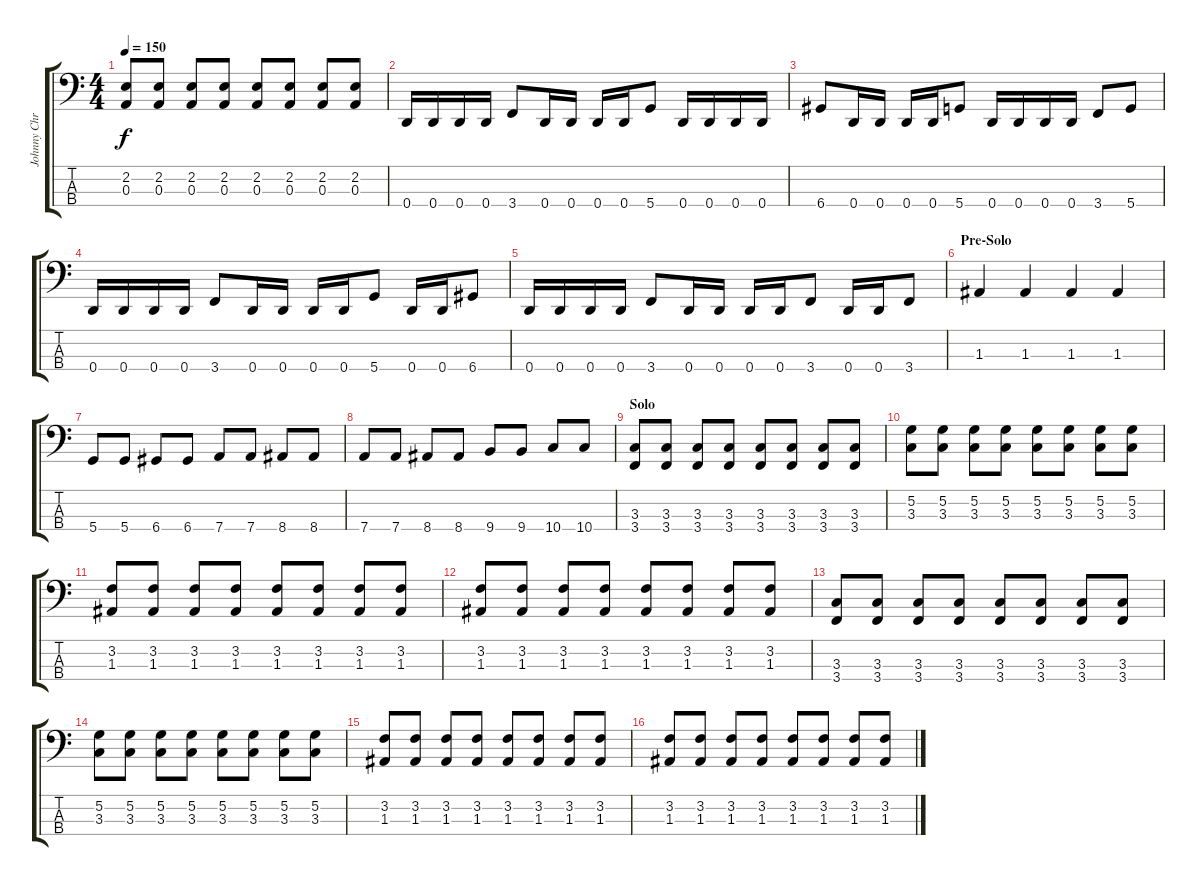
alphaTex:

\track ("Johnny Christ" "Johnny Chr") {instrument electricbassfinger}
\staff {score tabs}
\tuning (G2 D2 A1 D1) {hide}
\ts (4 4)
\tempo 150
\clef f4
\ks c
(2.2 0.3).8{dy f} (2.2 0.3).8 (2.2 0.3).8 (2.2 0.3).8 (2.2 0.3).8 (2.2 0.3).8 (2.2 0.3).8 (2.2 0.3).8 |
0.4.16 0.4.16 0.4.16 0.4.16 3.4.8 0.4.16 0.4.16 0.4.16 0.4.16 5.4.8 0.4.16 0.4.16 0.4.16 0.4.16 |
6.4.8 0.4.16 0.4.16 0.4.16 0.4.16 5.4.8 0.4.16 0.4.16 0.4.16 0.4.16 3.4.8 5.4.8 |
0.4.16 0.4.16 0.4.16 0.4.16 3.4.8 0.4.16 0.4.16 0.4.16 0.4.16 5.4.8 0.4.16 0.4.16 6.4.8 |
0.4.16 0.4.16 0.4.16 0.4.16 3.4.8 0.4.16 0.4.16 0.4.16 0.4.16 3.4.8 0.4.16 0.4.16 3.4.8 |
\section ("" "Pre-Solo")
1.3.4 1.3.4 1.3.4 1.3.4 |
5.4.8 5.4.8 6.4.8 6.4.8 7.4.8 7.4.8 8.4.8 8.4.8 |
7.4.8 7.4.8 8.4.8 8.4.8 9.4.8 9.4.8 10.4.8 10.4.8 |
\section ("" "Solo")
(3.3 3.4).8 (3.3 3.4).8 (3.3 3.4).8 (3.3 3.4).8 (3.3 3.4).8 (3.3 3.4).8 (3.3 3.4).8 (3.3 3.4).8 |
(5.2 3.3).8 (5.2 3.3).8 (5.2 3.3).8 (5.2 3.3).8 (5.2 3.3).8 (5.2 3.3).8 (5.2 3.3).8 (5.2 3.3).8 |
(3.2 1.3).8 (3.2 1.3).8 (3.2 1.3).8 (3.2 1.3).8 (3.2 1.3).8 (3.2 1.3).8 (3.2 1.3).8 (3.2 1.3).8 |
(3.2 1.3).8 (3.2 1.3).8 (3.2 1.3).8 (3.2 1.3).8 (3.2 1.3).8 (3.2 1.3).8 (3.2 1.3).8 (3.2 1.3).8 |
(3.3 3.4).8 (3.3 3.4).8 (3.3 3.4).8 (3.3 3.4).8 (3.3 3.4).8 (3.3 3.4).8 (3.3 3.4).8 (3.3 3.4).8 |
(5.2 3.3).8 (5.2 3.3).8 (5.2 3.3).8 (5.2 3.3).8 (5.2 3.3).8 (5.2 3.3).8 (5.2 3.3).8 (5.2 3.3).8 |
(3.2 1.3).8 (3.2 1.3).8 (3.2 1.3).8 (3.2 1.3).8 (3.2 1.3).8 (3.2 1.3).8 (3.2 1.3).8 (3.2 1.3).8 |
(3.2 1.3).8 (3.2 1.3).8 (3.2 1.3).8 (3.2 1.3).8 (3.2 1.3).8 (3.2 1.3).8 (3.2 1.3).8 (3.2 1.3).8
